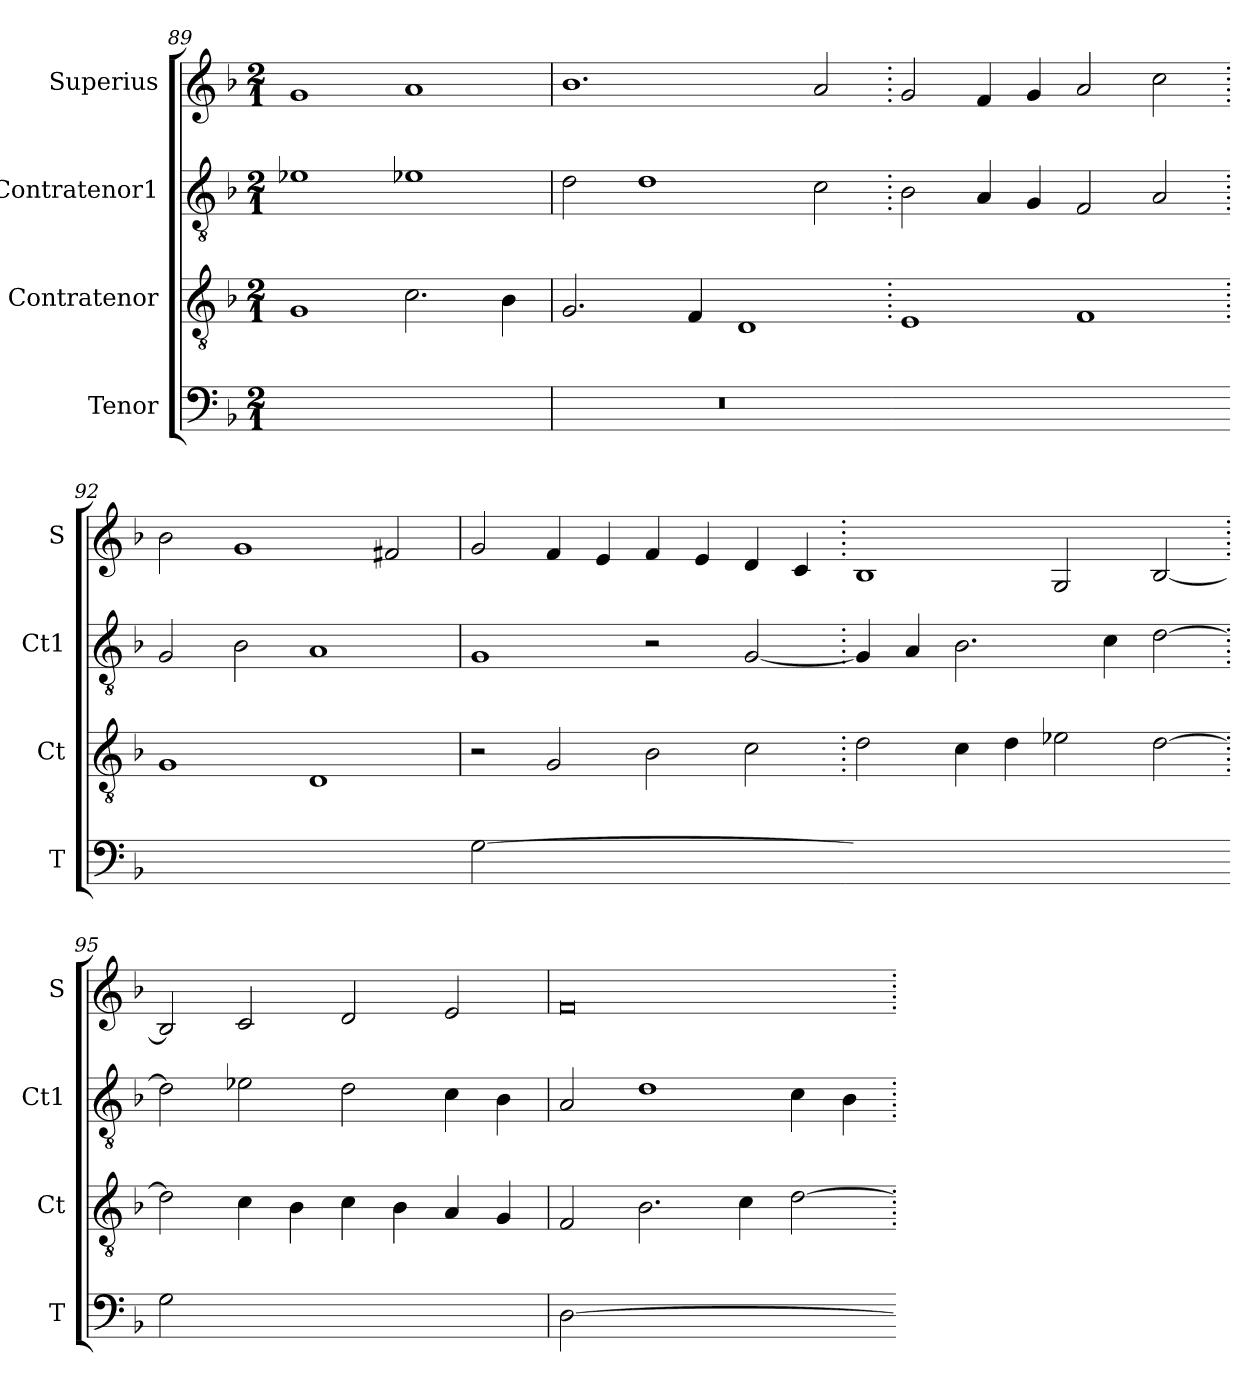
**kern	**kern	**kern	**kern
*part4	*part3	*part2	*part1
*staff4	*staff3	*staff2	*staff1
*I"Tenor	*I"Contratenor	*I"Contratenor1	*I"Superius
*I'T	*I'Ct	*I'Ct1	*I'S
*clefF4	*clefGv2	*clefGv2	*clefG2
*k[b-]	*k[b-]	*k[b-]	*k[b-]
*M2/1	*M2/1	*M2/1	*M2/1
=89	=89	=89	=89
!LO:N:vis=2	!	!	!
0Cyy]	1G	1e-X	1g
.	2.c	1e-X	1a
.	4B-	.	.
=90	=90	=90	=90
!LO:N:vis=2	!	!	!
0r	2.G	2d	1.b-
.	.	1d	.
.	4F	.	.
.	1D	.	.
.	.	2c	2a
=91-	=91.	=91.	=91.
!LO:N:vis=2	!	!	!
0ryy	1E	2B-	2g
.	.	4A	4f
.	.	4G	4g
.	1F	2F	2a
.	.	2A	2cc
=92-	=92.	=92.	=92.
!LO:N:vis=2	!	!	!
0ryy	1G	2G	2b-
.	.	2B-	1g
.	1D	1A	.
.	.	.	2f#X
=93-	=93	=93	=93
!LO:N:vis=2	!	!	!
[0G	2r	1G	2g
.	2G	.	4f
.	.	.	4e
.	2B-	2r	4f
.	.	.	4e
.	2c	[2G	4d
.	.	.	4c
=94-	=94.	=94.	=94.
!LO:N:vis=2	!	!	!
0Gyy]	2d	4G]	1B-
.	.	4A	.
.	4c	2.B-	.
.	4d	.	.
.	2e-X	.	2G
.	.	4c	.
.	[2d	[2d	[2B-
=95-	=95.	=95.	=95.
!LO:N:vis=2	!	!	!
0G	2d]	2d]	2B-]
.	4c	2e-X	2c
.	4B-	.	.
.	4c	2d	2d
.	4B-	.	.
.	4A	4c	2e
.	4G	4B-	.
=96	=96	=96	=96
!LO:N:vis=2	!	!	!
[0D	2F	2A	0f
.	2.B-	1d	.
.	4c	.	.
.	[2d	4c	.
.	.	4B-	.
=-	=.	=.	=.
*-	*-	*-	*-
